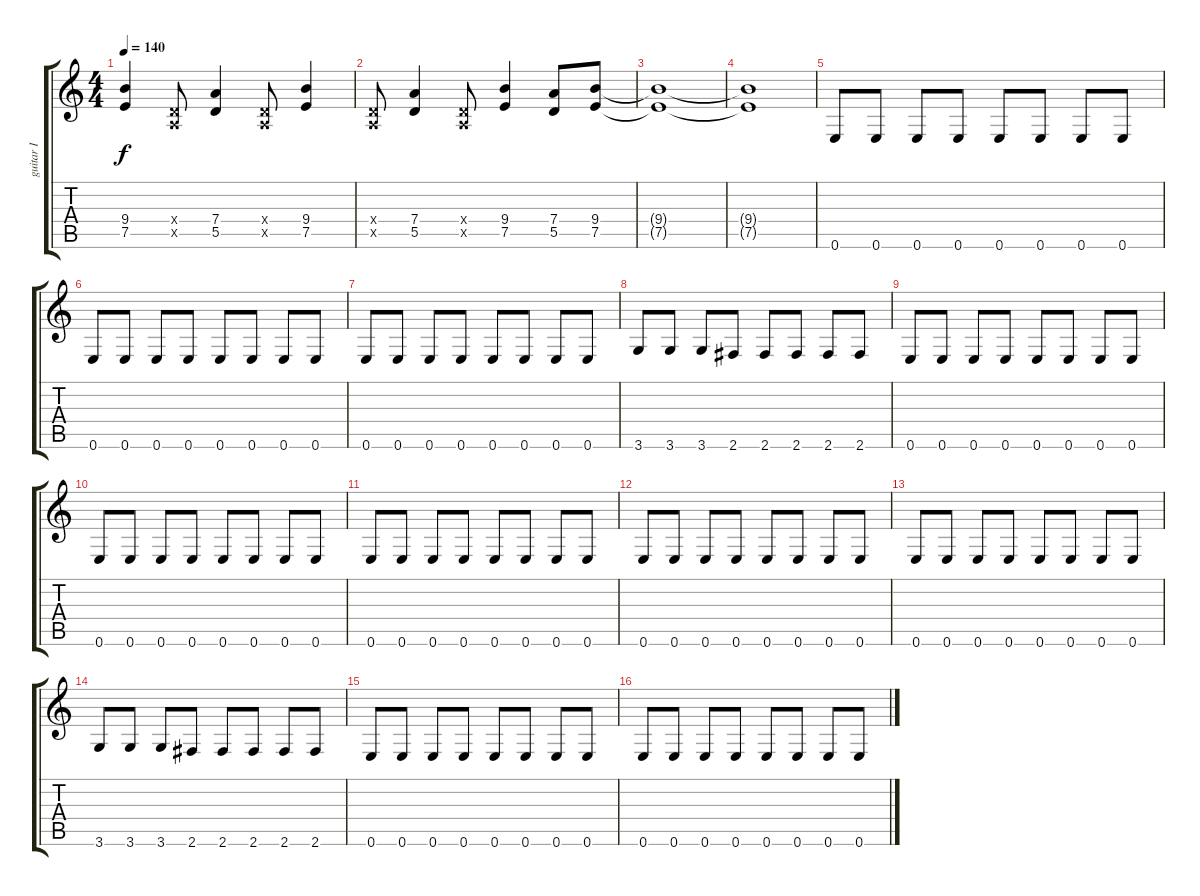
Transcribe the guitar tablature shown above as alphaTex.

\track ("guitar I" "guitar I") {instrument distortionguitar}
\staff {score tabs}
\tuning (E4 B3 G3 D3 A2 E2) {hide}
\ts (4 4)
\tempo 140
\clef g2
\ks c
(9.4 7.5).4{dy f} (0.4{x} 0.5{x}).8 (7.4 5.5).4 (0.4{x} 0.5{x}).8 (9.4 7.5).4 |
(0.4{x} 0.5{x}).8 (7.4 5.5).4 (0.4{x} 0.5{x}).8 (9.4 7.5).4 (7.4 5.5).8 (9.4 7.5).8 |
(9.4{t} 7.5{t}).1 |
(9.4{t} 7.5{t}).1 |
0.6.8 0.6.8 0.6.8 0.6.8 0.6.8 0.6.8 0.6.8 0.6.8 |
0.6.8 0.6.8 0.6.8 0.6.8 0.6.8 0.6.8 0.6.8 0.6.8 |
0.6.8 0.6.8 0.6.8 0.6.8 0.6.8 0.6.8 0.6.8 0.6.8 |
3.6.8 3.6.8 3.6.8 2.6.8 2.6.8 2.6.8 2.6.8 2.6.8 |
0.6.8 0.6.8 0.6.8 0.6.8 0.6.8 0.6.8 0.6.8 0.6.8 |
0.6.8 0.6.8 0.6.8 0.6.8 0.6.8 0.6.8 0.6.8 0.6.8 |
0.6.8 0.6.8 0.6.8 0.6.8 0.6.8 0.6.8 0.6.8 0.6.8 |
0.6.8 0.6.8 0.6.8 0.6.8 0.6.8 0.6.8 0.6.8 0.6.8 |
0.6.8 0.6.8 0.6.8 0.6.8 0.6.8 0.6.8 0.6.8 0.6.8 |
3.6.8 3.6.8 3.6.8 2.6.8 2.6.8 2.6.8 2.6.8 2.6.8 |
0.6.8 0.6.8 0.6.8 0.6.8 0.6.8 0.6.8 0.6.8 0.6.8 |
0.6.8 0.6.8 0.6.8 0.6.8 0.6.8 0.6.8 0.6.8 0.6.8
